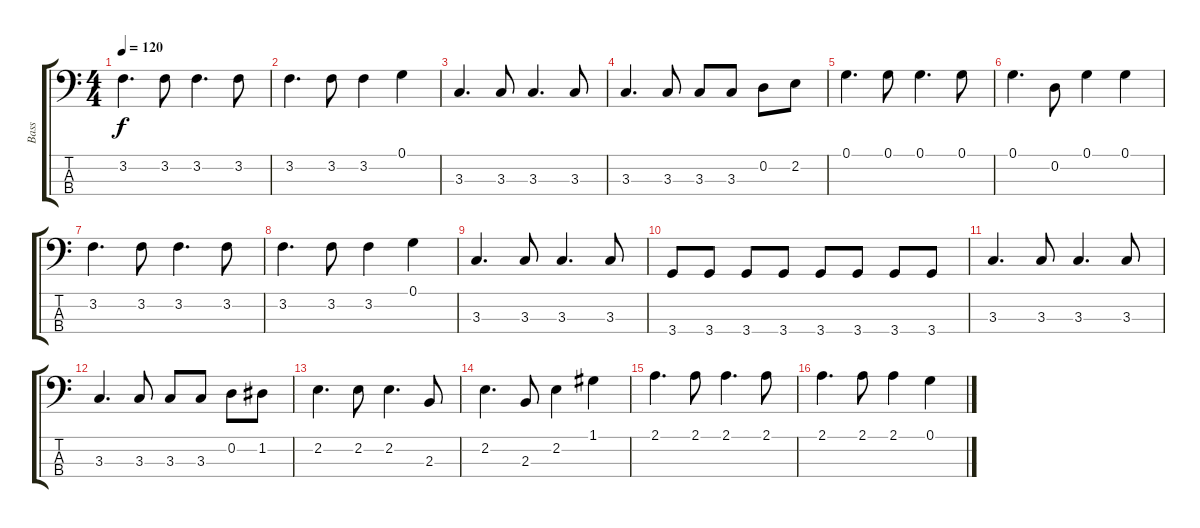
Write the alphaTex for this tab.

\track ("Bass" "Bass") {instrument electricbassfinger}
\staff {score tabs}
\tuning (G2 D2 A1 E1) {hide}
\ts (4 4)
\tempo 120
\clef f4
\ks c
3.2.4{d dy f} 3.2.8 3.2.4{d} 3.2.8 |
3.2.4{d} 3.2.8 3.2.4 0.1.4 |
3.3.4{d} 3.3.8 3.3.4{d} 3.3.8 |
3.3.4{d} 3.3.8 3.3.8 3.3.8 0.2.8 2.2.8 |
0.1.4{d} 0.1.8 0.1.4{d} 0.1.8 |
0.1.4{d} 0.2.8 0.1.4 0.1.4 |
3.2.4{d} 3.2.8 3.2.4{d} 3.2.8 |
3.2.4{d} 3.2.8 3.2.4 0.1.4 |
3.3.4{d} 3.3.8 3.3.4{d} 3.3.8 |
3.4.8 3.4.8 3.4.8 3.4.8 3.4.8 3.4.8 3.4.8 3.4.8 |
3.3.4{d} 3.3.8 3.3.4{d} 3.3.8 |
3.3.4{d} 3.3.8 3.3.8 3.3.8 0.2.8 1.2.8 |
2.2.4{d} 2.2.8 2.2.4{d} 2.3.8 |
2.2.4{d} 2.3.8 2.2.4 1.1.4 |
2.1.4{d} 2.1.8 2.1.4{d} 2.1.8 |
2.1.4{d} 2.1.8 2.1.4 0.1.4
